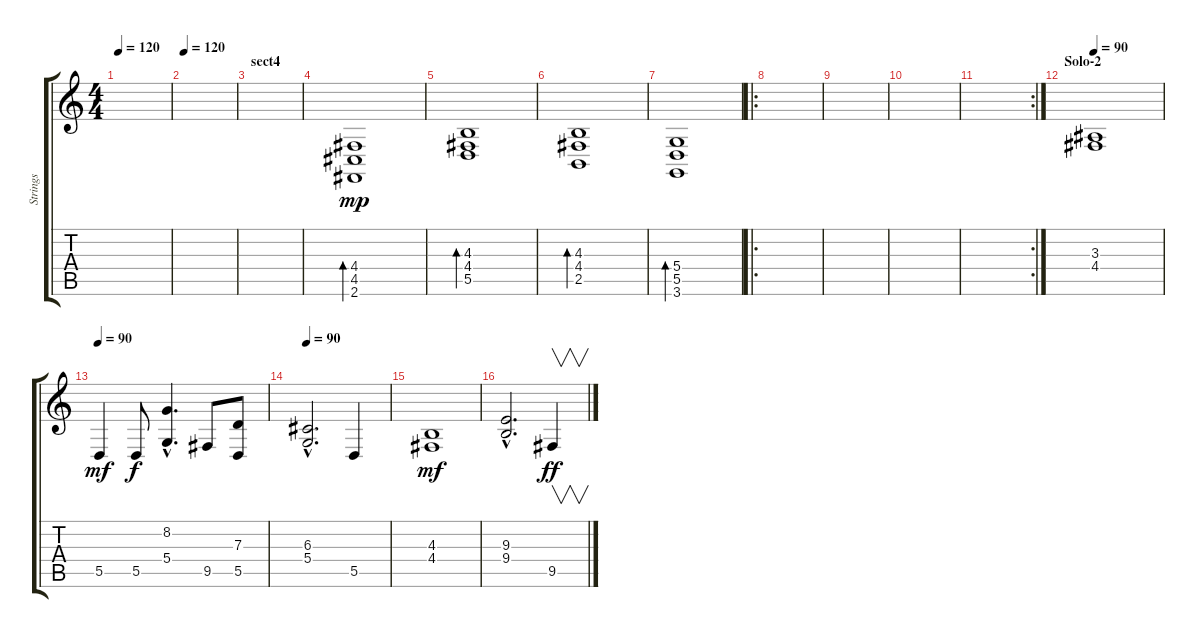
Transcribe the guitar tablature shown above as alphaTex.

\track ("Strings" "Strings") {instrument stringensemble1}
\staff {score tabs}
\tuning (E4 B3 G3 D3 A2 E2) {hide}
\ts (4 4)
\tempo 120
\clef g2
\ks c
|
\tempo 105
\tempo 120
|
\section ("" "sect4")
|
(4.4 4.5 2.6).1{bd 60 dy mp volume 16 instrument acousticguitarsteel} |
(4.3 4.4 5.5).1{bd 60} |
(4.3 4.4 2.5).1{bd 60} |
(5.4 5.5 3.6).1{bd 60} |
\ro
|
|
|
\rc 2
|
\section ("" "Solo-2")
\tempo 90
(3.3 4.4).1{volume 12 instrument stringensemble1} |
\tempo 90
5.5.4{dy mf} 5.5.8{dy f} (8.2{hac} 5.4{hac}).4{d} 9.5.8 (7.3 5.5).8 |
\tempo 90
(6.3{hac} 5.4{hac}).2{d} 5.5.4 |
(4.3 4.4).1{dy mf} |
(9.3{hac} 9.4{hac}).2{d} 9.5.4{v dy ff}
